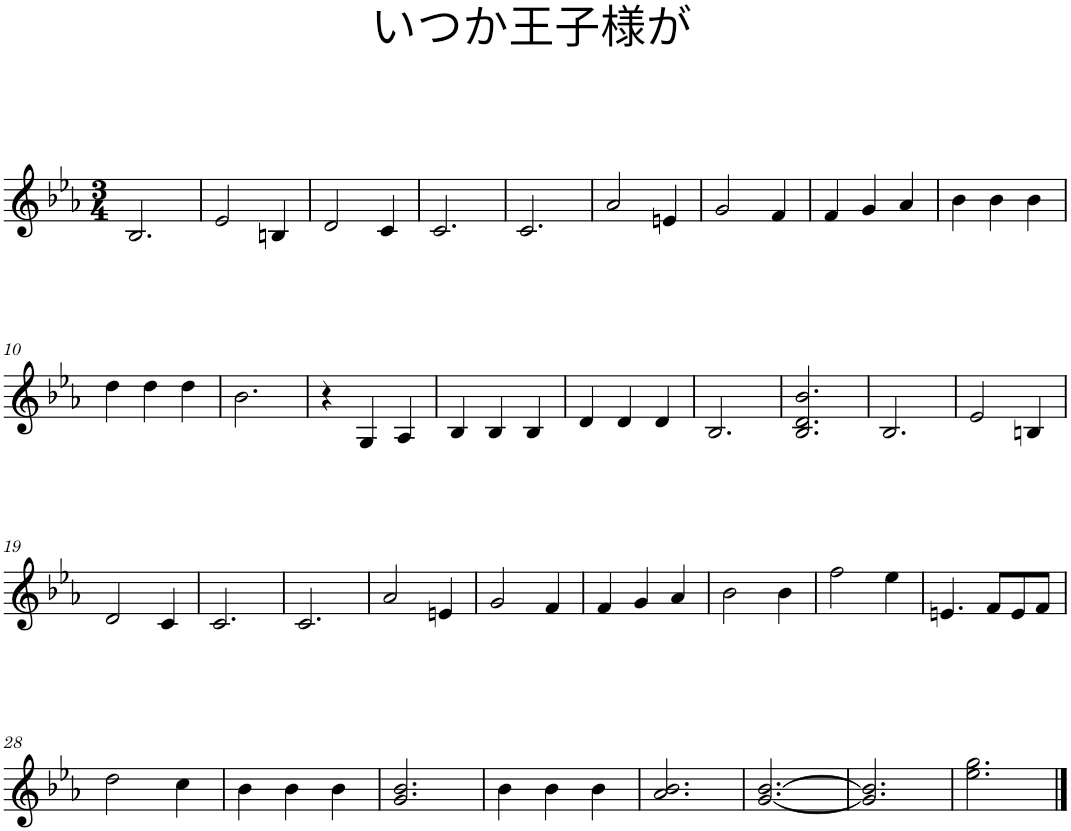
**kern
*part1
*staff1
*I"Piano
*I'Pno.
*clefG2
*k[b-e-a-]
*M3/4
=1
2.B-/
=2
2e-/
4Bn/
=3
2d/
4c/
=4
2.c/
=5
2.c/
=6
2a-/
4en/
=7
2g/
4f/
=8
4f/
4g/
4a-/
=9
4b-\
4b-\
4b-\
!!LO:LB:g=z
=10
4dd\
4dd\
4dd\
=11
2.b-\
=12
4r
4G/
4A-/
=13
4B-/
4B-/
4B-/
=14
4d/
4d/
4d/
=15
2.B-/
=16
2.B-/ 2.d/ 2.b-/
=17
2.B-/
=18
2e-/
4Bn/
!!LO:LB:g=z
=19
2d/
4c/
=20
2.c/
=21
2.c/
=22
2a-/
4en/
=23
2g/
4f/
=24
4f/
4g/
4a-/
=25
2b-\
4b-\
=26
2ff\
4ee-\
=27
4.en/
8f/L
8e/
8f/J
!!LO:LB:g=z
=28
2dd\
4cc\
=29
4b-\
4b-\
4b-\
=30
2.g/ 2.b-/
=31
4b-\
4b-\
4b-\
=32
2.a-/ 2.b-/
=33
[<2.g/ [>2.b-/
=34
2.g/] 2.b-/]
=35
2.ee-\ 2.gg\
==
*-
